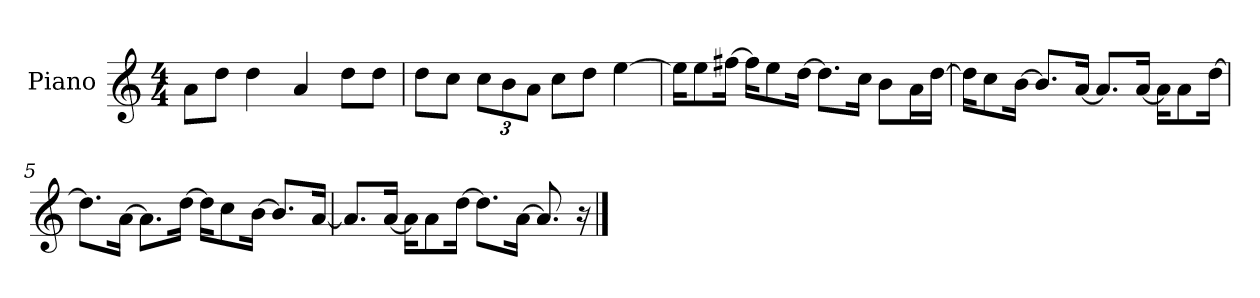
**kern
*part1
*staff1
*I"Piano
*I'P-no
*clefG2
*k[]
*M4/4
*MM90
=1
8a\L
8dd\J
4dd\
4a/
8dd\L
8dd\J
=2
8dd\L
8cc\J
*Xbrackettup
12cc\L
12b\
12a\J
8cc\L
8dd\J
[4ee\
=3
16ee\KL]
8ee\
[16ff#X\Jk
16ff#\KL]
8ee\
[16dd\Jk
8.dd\L]
16cc\Jk
8b\L
16a\L
[16dd\JJ
=4
16dd\KL]
8cc\
[16b\Jk
8.b/L]
[16a/Jk
8.a/L]
[16a/Jk
16a\KL]
8a\
[16dd\Jk
!!LO:LB:g=z
=5
8.dd\L]
[16a\Jk
8.a\L]
[16dd\Jk
16dd\KL]
8cc\
[16b\Jk
8.b/L]
[16a/Jk
=6
8.a/L]
[16a/Jk
16a\KL]
8a\
[16dd\Jk
8.dd\L]
[16a\Jk
8.a/]
16r
==
*-
